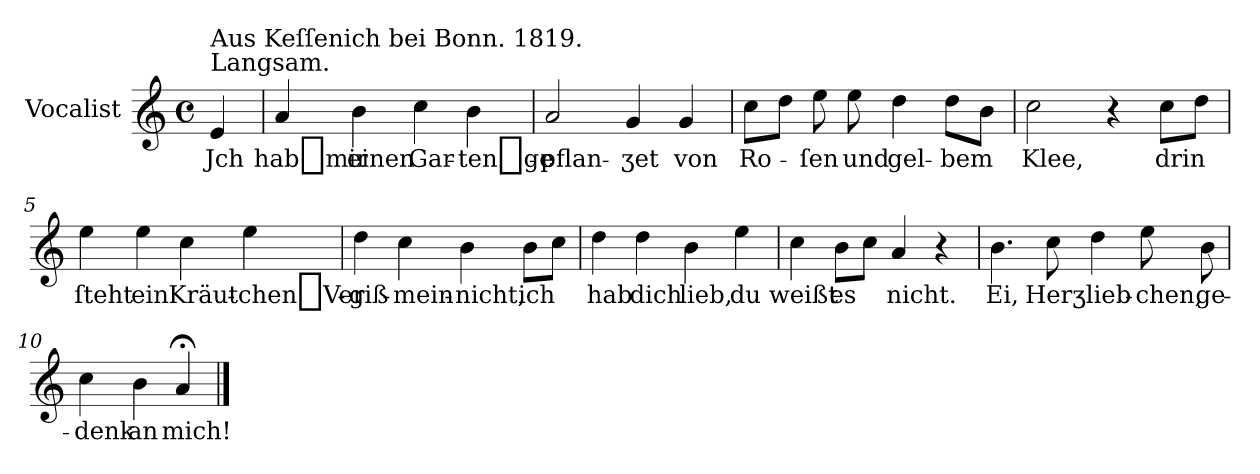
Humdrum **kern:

**kern	**text
*part1	*part1
*staff1	*staff1
*I"Vocalist	*
*k[]	*
*a:	*
*M4/4	*
*met(c)	*
=	=
!LO:TX:a:t=Langsam.	!
!LO:TX:a:t=Aus Keſſenich bei Bonn. 1819.	!
4e	Jch
=1	=1
4a	hab_mir
4b	einen
4cc	Gar-
4b	-ten_ge-
=2	=2
2a	-pflan-
4g	-ʒet
4g	von
=3	=3
8ccL	Ro-
8ddJ	.
8ee	-ſen
8ee	und
4dd	gel-
8ddL	-bem
8bJ	.
=4	=4
2cc	Klee,
4r	.
8ccL	drin
8ddJ	.
=5	=5
4ee	ſteht
4ee	ein
4cc	Kräut-
4ee	-chen_Ver-
=6	=6
4dd	-giß-
4cc	-mein-
4b	-nicht,
8bL	ich
8ccJ	.
=7	=7
4dd	hab
4dd	dich
4b	lieb,
4ee	du
=8	=8
4cc	weißt
8bL	es
8ccJ	.
4a	nicht.
4r	.
=9	=9
4.b	Ei,
8cc	Herʒ-
4dd	-lieb-
8ee	-chen,
8b	ge-
=10	=10
4cc	-denk
4b	an
4a;<	mich!
==	==
*-	*-
